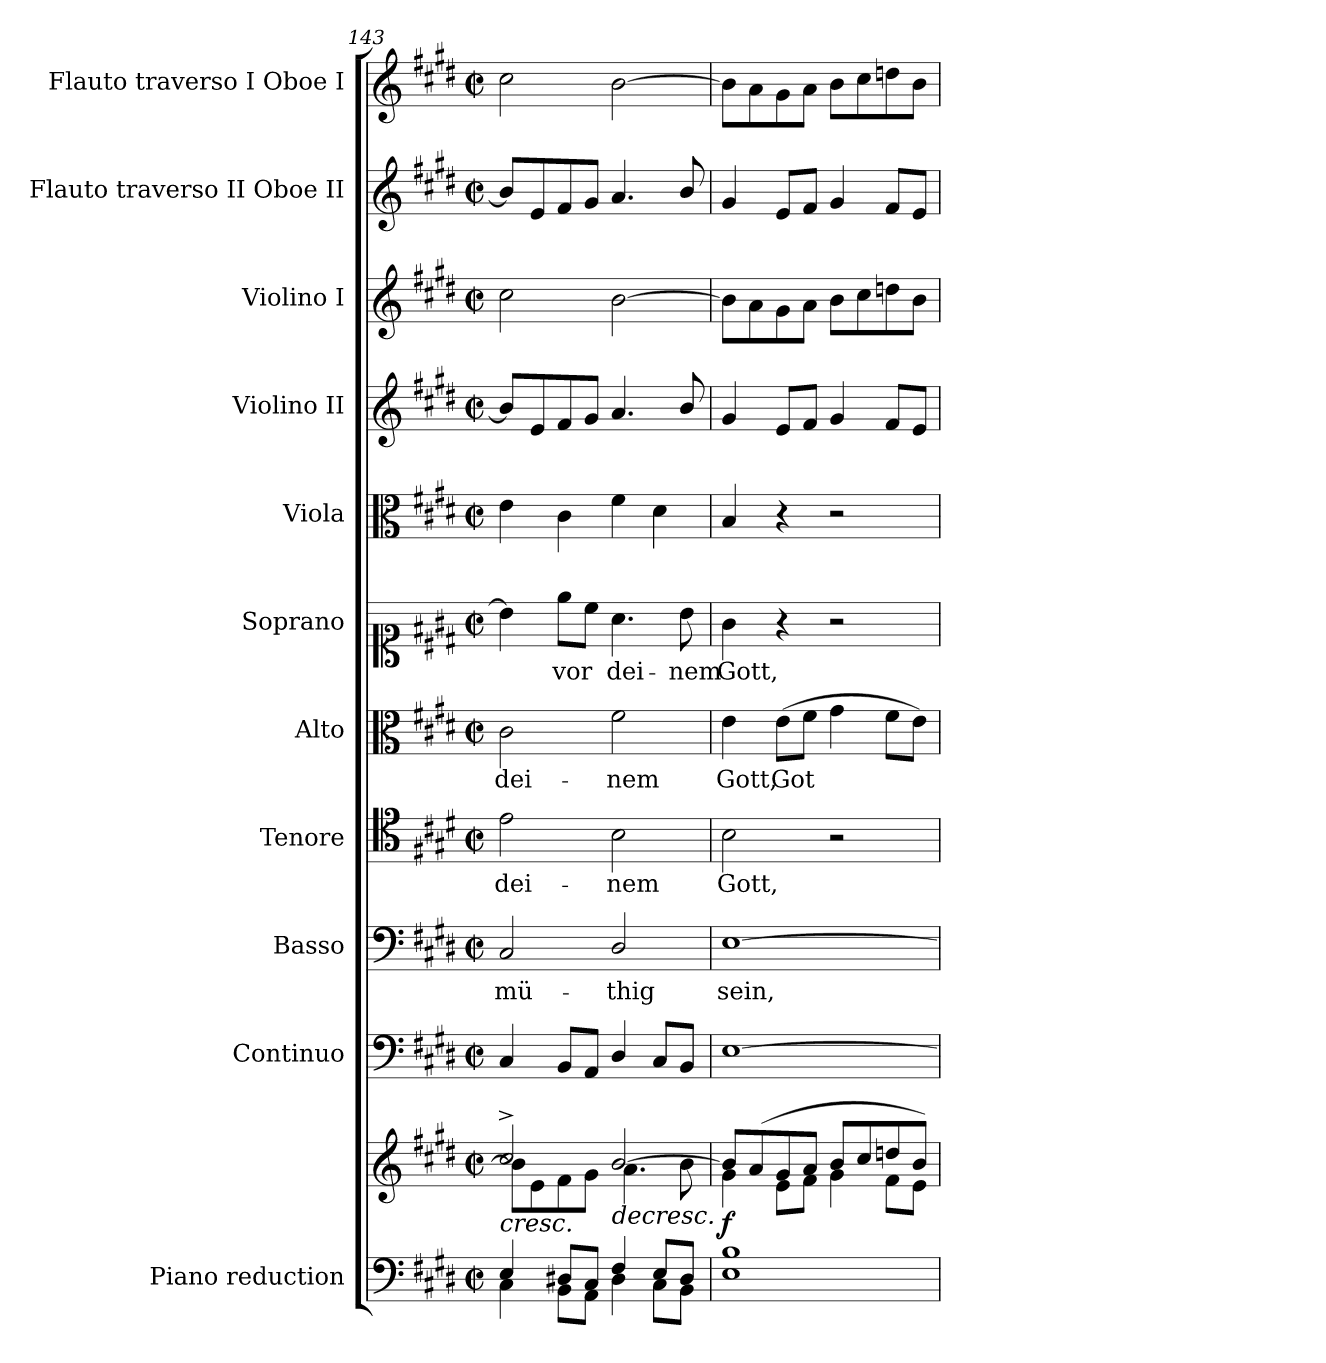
**kern	**kern	**dynam	**kern	**kern	**text	**kern	**text	**kern	**text	**kern	**text	**kern	**kern	**kern	**kern	**kern
*part11	*part11	*part11	*part10	*part9	*part9	*part8	*part8	*part7	*part7	*part6	*part6	*part5	*part4	*part3	*part2	*part1
*staff12	*staff11	*staff11/12	*staff10	*staff9	*staff9	*staff8	*staff8	*staff7	*staff7	*staff6	*staff6	*staff5	*staff4	*staff3	*staff2	*staff1
*I"Piano reduction	*	*	*I"Continuo	*I"Basso	*	*I"Tenore	*	*I"Alto	*	*I"Soprano	*	*I"Viola	*I"Violino II	*I"Violino I	*I"Flauto traverso II Oboe II	*I"Flauto traverso I Oboe I
*I'Pno	*	*	*	*	*	*	*	*	*	*	*	*	*	*	*I'Ob	*I'Ob
*clefF4	*clefG2	*	*clefF4	*clefF4	*	*clefC4	*	*clefC3	*	*clefC1	*	*clefC3	*clefG2	*clefG2	*clefG2	*clefG2
*k[f#c#g#d#]	*k[f#c#g#d#]	*	*k[f#c#g#d#]	*k[f#c#g#d#]	*	*k[f#c#g#d#]	*	*k[f#c#g#d#]	*	*k[f#c#g#d#]	*	*k[f#c#g#d#]	*k[f#c#g#d#]	*k[f#c#g#d#]	*k[f#c#g#d#]	*k[f#c#g#d#]
*M2/2	*M2/2	*	*M2/2	*M2/2	*	*M2/2	*	*M2/2	*	*M2/2	*	*M2/2	*M2/2	*M2/2	*M2/2	*M2/2
*met(c|)	*met(c|)	*	*met(c|)	*met(c|)	*	*met(c|)	*	*met(c|)	*	*met(c|)	*	*met(c|)	*met(c|)	*met(c|)	*met(c|)	*met(c|)
=143	=143	=143	=143	=143	=143	=143	=143	=143	=143	=143	=143	=143	=143	=143	=143	=143
*^	*	*	*	*	*	*	*	*	*	*	*	*	*	*	*	*
!	!	!	!LO:HP:b	!	!	!LO:LY:b	!	!LO:LY:b	!	!LO:LY:b	!	!	!	!	!	!	!
*	*	*^	*	*	*	*	*	*	*	*	*	*	*	*	*	*	*
4E/	4C#\	2cc#^/	8b\L]	<	4C#/	2C#/	mü-	2e\	dei-	2c#\	dei-	4b\]	.	4e\	8b/L]	2cc#\	8b/L]	2cc#\
.	.	.	8e\	.	.	.	.	.	.	.	.	.	.	.	8e/	.	8e/	.
!	!	!	!	!	!	!	!	!	!	!	!	!	!LO:LY:b	!	!	!	!	!
8D#X/L	8BB\L	.	8f#\	.	8BB/L	.	.	.	.	.	.	8ee\L	vor	4c#\	8f#/	.	8f#/	.
8C#/J	8AA\J	.	8g#\J	.	8AA/J	.	.	.	.	.	.	8cc#\J	.	.	8g#/J	.	8g#/J	.
!	!	!	!	!LO:HP:b	!	!	!LO:LY:b	!	!LO:LY:b	!	!LO:LY:b	!	!LO:LY:b	!	!	!	!	!
4F#/	4D#\	[2b/	4.a\	>	4D#/	2D#/	thig	2B\	nem	2f#\	nem	4.a\	dei-	4f#\	4.a/	[2b\	4.a/	[2b\
8E/L	8C#\L	.	.	.	8C#/L	.	.	.	.	.	.	.	.	4d#\	.	.	.	.
!	!	!	!	!	!	!	!	!	!	!	!	!	!LO:LY:b	!	!	!	!	!
8D#/J	8BB\J	.	8b\	.	8BB/J	.	.	.	.	.	.	8b\	nem	.	8b/	.	8b/	.
*v	*v	*	*	*	*	*	*	*	*	*	*	*	*	*	*	*	*	*
*	*v	*v	*	*	*	*	*	*	*	*	*	*	*	*	*	*	*
.	.	[	.	.	.	.	.	.	.	.	.	.	.	.	.	.
!!LO:LB:g=z
=144	=144	=144	=144	=144	=144	=144	=144	=144	=144	=144	=144	=144	=144	=144	=144	=144
*	*^	*	*	*	*	*	*	*	*	*	*	*	*	*	*	*
!	!	!	!LO:DY:b	!	!	!LO:LY:b	!	!LO:LY:b	!	!LO:LY:b	!	!LO:LY:b	!	!	!	!	!
1E 1B	8b/L]	4g#\	f	[1E	[1E	sein,	2B\	Gott,	4e\	Gott,	4g#\	Gott,	4B/	4g#/	8b\L]	4g#/	8b\L]
.	(>8a/	.	.	.	.	.	.	.	.	.	.	.	.	.	8a\	.	8a\
!	!	!	!	!	!	!	!	!	!	!LO:LY:b	!	!	!	!	!	!	!
.	8g#/	8e\L	.	.	.	.	.	.	(>8e\L	Got	4r	.	4r	8e/L	8g#\	8e/L	8g#\
.	8a/J	8f#\J	.	.	.	.	.	.	8f#\J	.	.	.	.	8f#/J	8a\J	8f#/J	8a\J
.	8b/L	4g#\	.	.	.	.	2r	.	4g#\	.	2r	.	2r	4g#/	8b\L	4g#/	8b\L
.	8cc#/	.	]	.	.	.	.	.	.	.	.	.	.	.	8cc#\	.	8cc#\
.	8ddn/	8f#\L	.	.	.	.	.	.	8f#\L	.	.	.	.	8f#/L	8ddn\	8f#/L	8ddn\
.	8b/J)	8e\J	.	.	.	.	.	.	8e\J)	.	.	.	.	8e/J	8b\J	8e/J	8b\J
*	*v	*v	*	*	*	*	*	*	*	*	*	*	*	*	*	*	*
=	=	=	=	=	=	=	=	=	=	=	=	=	=	=	=	=
*-	*-	*-	*-	*-	*-	*-	*-	*-	*-	*-	*-	*-	*-	*-	*-	*-
